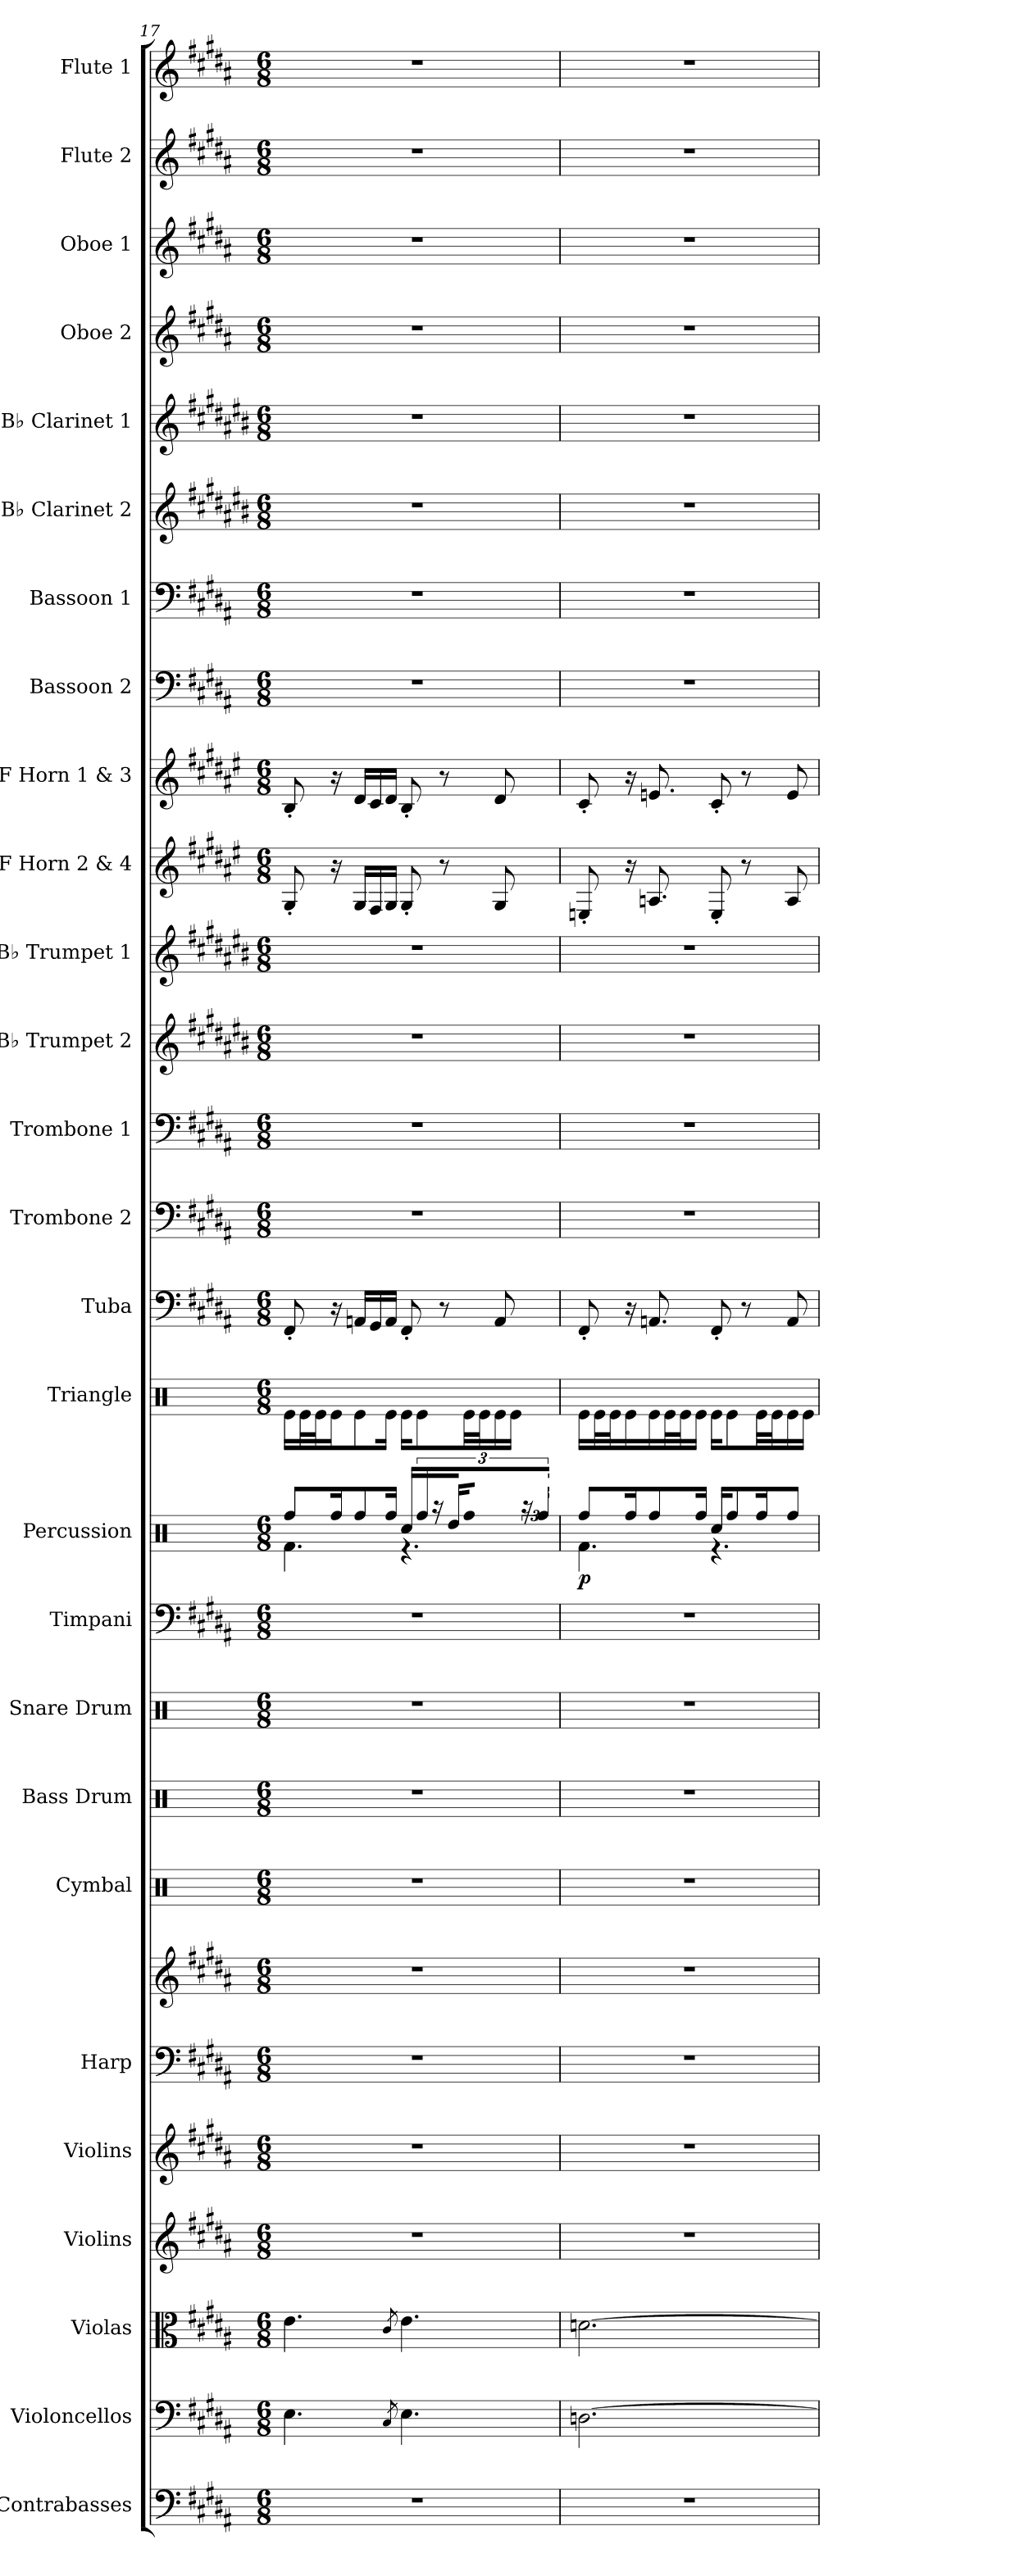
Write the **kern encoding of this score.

**kern	**kern	**kern	**kern	**kern	**kern	**kern	**kern	**kern	**kern	**kern	**kern	**dynam	**kern	**kern	**kern	**kern	**kern	**kern	**kern	**kern	**kern	**kern	**kern	**kern	**kern	**kern	**kern	**kern
*part27	*part26	*part25	*part24	*part23	*part22	*part22	*part21	*part20	*part19	*part18	*part17	*part17	*part16	*part15	*part14	*part13	*part12	*part11	*part10	*part9	*part8	*part7	*part6	*part5	*part4	*part3	*part2	*part1
*staff28	*staff27	*staff26	*staff25	*staff24	*staff23	*staff22	*staff21	*staff20	*staff19	*staff18	*staff17	*staff17	*staff16	*staff15	*staff14	*staff13	*staff12	*staff11	*staff10	*staff9	*staff8	*staff7	*staff6	*staff5	*staff4	*staff3	*staff2	*staff1
*I"Contrabasses	*I"Violoncellos	*I"Violas	*I"Violins	*I"Violins	*I"Harp	*	*I"Cymbal	*I"Bass Drum	*I"Snare Drum	*I"Timpani	*I"Percussion	*	*I"Triangle	*I"Tuba	*I"Trombone 2	*I"Trombone 1	*I"B♭ Trumpet 2	*I"B♭ Trumpet 1	*I"F Horn 2 &amp; 4	*I"F Horn 1 &amp; 3	*I"Bassoon 2	*I"Bassoon 1	*I"B♭ Clarinet 2	*I"B♭ Clarinet 1	*I"Oboe 2	*I"Oboe 1	*I"Flute 2	*I"Flute 1
*I'Cbs.	*I'Vcs.	*I'Vlas.	*I'Vlns.	*I'Vlns.	*I'Hrp.	*	*I'Cym.	*I'B. Dr.	*I'Sn. Dr.	*I'Timp.	*I'Perc.	*	*I'Trgl.	*I'Tba.	*I'Tbn. 2	*I'Tbn. 1	*I'B♭ Tpt. 2	*I'B♭ Tpt. 1	*I'F Hn. 2 4	*I'F Hn. 1 3	*I'Bsn. 2	*I'Bsn. 1	*I'B♭ Cl. 2	*I'B♭ Cl. 1	*I'Ob. 2	*I'Ob. 1	*I'Fl. 2	*I'Fl. 1
*clefF4	*clefF4	*clefC3	*clefG2	*clefG2	*clefF4	*clefG2	*clefX	*clefX	*clefX	*clefF4	*clefX	*	*clefX	*clefF4	*clefF4	*clefF4	*clefG2	*clefG2	*clefG2	*clefG2	*clefF4	*clefF4	*clefG2	*clefG2	*clefG2	*clefG2	*clefG2	*clefG2
*ITrd7c12	*	*	*	*	*	*	*	*	*	*	*	*	*	*	*	*	*ITrd1c2	*ITrd1c2	*ITrd4c7	*ITrd4c7	*	*	*ITrd1c2	*ITrd1c2	*	*	*	*
*k[f#c#g#d#a#]	*k[f#c#g#d#a#]	*k[f#c#g#d#a#]	*k[f#c#g#d#a#]	*k[f#c#g#d#a#]	*k[f#c#g#d#a#]	*k[f#c#g#d#a#]	*k[]	*k[]	*k[]	*k[f#c#g#d#a#]	*k[]	*	*k[]	*k[f#c#g#d#a#]	*k[f#c#g#d#a#]	*k[f#c#g#d#a#]	*k[f#c#g#d#a#]	*k[f#c#g#d#a#]	*k[f#c#g#d#a#]	*k[f#c#g#d#a#]	*k[f#c#g#d#a#]	*k[f#c#g#d#a#]	*k[f#c#g#d#a#]	*k[f#c#g#d#a#]	*k[f#c#g#d#a#]	*k[f#c#g#d#a#]	*k[f#c#g#d#a#]	*k[f#c#g#d#a#]
*M6/8	*M6/8	*M6/8	*M6/8	*M6/8	*M6/8	*M6/8	*M6/8	*M6/8	*M6/8	*M6/8	*M6/8	*	*M6/8	*M6/8	*M6/8	*M6/8	*M6/8	*M6/8	*M6/8	*M6/8	*M6/8	*M6/8	*M6/8	*M6/8	*M6/8	*M6/8	*M6/8	*M6/8
=17	=17	=17	=17	=17	=17	=17	=17	=17	=17	=17	=17	=17	=17	=17	=17	=17	=17	=17	=17	=17	=17	=17	=17	=17	=17	=17	=17	=17
*	*	*	*	*	*	*	*	*	*	*	*^	*	*	*	*	*	*	*	*	*	*	*	*	*	*	*	*	*
2.r	4.E\	4.e\	2.r	2.r	2.r	2.r	2.r	2.r	2.r	2.r	8Rff/L	4.Rf\	.	16Re\LL	8FF#'/	2.r	2.r	2.r	2.r	8C#'/	8E'/	2.r	2.r	2.r	2.r	2.r	2.r	2.r	2.r
.	.	.	.	.	.	.	.	.	.	.	.	.	.	32Re\L	.	.	.	.	.	.	.	.	.	.	.	.	.	.	.
.	.	.	.	.	.	.	.	.	.	.	.	.	.	32Re\J	.	.	.	.	.	.	.	.	.	.	.	.	.	.	.
.	.	.	.	.	.	.	.	.	.	.	16Rff/K	.	.	16Re\J	16r	.	.	.	.	16r	16r	.	.	.	.	.	.	.	.
.	.	.	.	.	.	.	.	.	.	.	8Rff/	.	.	8Re\	16AAn/LL	.	.	.	.	16C#/LL	16G#/LL	.	.	.	.	.	.	.	.
.	.	.	.	.	.	.	.	.	.	.	.	.	.	.	16GG#/	.	.	.	.	16BB/	16F#/	.	.	.	.	.	.	.	.
.	.	.	.	.	.	.	.	.	.	.	16Rff/Jk	.	.	16Re\Jk	16AA/JJ	.	.	.	.	16C#/JJ	16G#/JJ	.	.	.	.	.	.	.	.
.	8qC#/	8qc#/	.	.	.	.	.	.	.	.	.	.	.	.	.	.	.	.	.	.	.	.	.	.	.	.	.	.	.
.	4.E\	4.e\	.	.	.	.	.	.	.	.	16Rcc/LL	4.r	.	16Re\KL	8FF#'/	.	.	.	.	8C#'/	8E'/	.	.	.	.	.	.	.	.
.	.	.	.	.	.	.	.	.	.	.	24Rff/JJ	.	.	8Re\	.	.	.	.	.	.	.	.	.	.	.	.	.	.	.
.	.	.	.	.	.	.	.	.	.	.	24r	.	.	.	.	.	.	.	.	.	.	.	.	.	.	.	.	.	.
.	.	.	.	.	.	.	.	.	.	.	.	.	.	.	8r	.	.	.	.	8r	8r	.	.	.	.	.	.	.	.
.	.	.	.	.	.	.	.	.	.	.	24Rdd/LL	.	.	.	.	.	.	.	.	.	.	.	.	.	.	.	.	.	.
.	.	.	.	.	.	.	.	.	.	.	16Rff/JJ	.	.	32Re\LL	.	.	.	.	.	.	.	.	.	.	.	.	.	.	.
.	.	.	.	.	.	.	.	.	.	.	.	.	.	32Re\J	.	.	.	.	.	.	.	.	.	.	.	.	.	.	.
.	.	.	.	.	.	.	.	.	.	.	24r	.	.	16Re\	8AA/	.	.	.	.	8C#/	8G#/	.	.	.	.	.	.	.	.
.	.	.	.	.	.	.	.	.	.	.	24Rff/LL	.	.	.	.	.	.	.	.	.	.	.	.	.	.	.	.	.	.
.	.	.	.	.	.	.	.	.	.	.	.	.	.	16Re\JJ	.	.	.	.	.	.	.	.	.	.	.	.	.	.	.
.	.	.	.	.	.	.	.	.	.	.	24R/JJ	.	.	.	.	.	.	.	.	.	.	.	.	.	.	.	.	.	.
!!LO:PB:g=z
=18	=18	=18	=18	=18	=18	=18	=18	=18	=18	=18	=18	=18	=18	=18	=18	=18	=18	=18	=18	=18	=18	=18	=18	=18	=18	=18	=18	=18	=18
!	!	!	!	!	!	!	!	!	!	!	!	!	!LO:DY:b	!	!	!	!	!	!	!	!	!	!	!	!	!	!	!	!
2.r	[2.Dn\	[2.dn\	2.r	2.r	2.r	2.r	2.r	2.r	2.r	2.r	8Rff/L	4.Rf\	p	16Re\LL	8FF#'/	2.r	2.r	2.r	2.r	8AAn'/	8F#'/	2.r	2.r	2.r	2.r	2.r	2.r	2.r	2.r
.	.	.	.	.	.	.	.	.	.	.	.	.	.	32Re\L	.	.	.	.	.	.	.	.	.	.	.	.	.	.	.
.	.	.	.	.	.	.	.	.	.	.	.	.	.	32Re\J	.	.	.	.	.	.	.	.	.	.	.	.	.	.	.
.	.	.	.	.	.	.	.	.	.	.	16Rff/K	.	.	16Re\	16r	.	.	.	.	16r	16r	.	.	.	.	.	.	.	.
.	.	.	.	.	.	.	.	.	.	.	8Rff/	.	.	16Re\	8.AAn/	.	.	.	.	8.Dn/	8.An/	.	.	.	.	.	.	.	.
.	.	.	.	.	.	.	.	.	.	.	.	.	.	32Re\L	.	.	.	.	.	.	.	.	.	.	.	.	.	.	.
.	.	.	.	.	.	.	.	.	.	.	.	.	.	32Re\J	.	.	.	.	.	.	.	.	.	.	.	.	.	.	.
.	.	.	.	.	.	.	.	.	.	.	16Rff/Jk	.	.	16Re\JJ	.	.	.	.	.	.	.	.	.	.	.	.	.	.	.
.	.	.	.	.	.	.	.	.	.	.	16Rcc/KL	4.r	.	16Re\KL	8FF#'/	.	.	.	.	8AA'/	8F#'/	.	.	.	.	.	.	.	.
.	.	.	.	.	.	.	.	.	.	.	8Rff/	.	.	8Re\	.	.	.	.	.	.	.	.	.	.	.	.	.	.	.
.	.	.	.	.	.	.	.	.	.	.	.	.	.	.	8r	.	.	.	.	8r	8r	.	.	.	.	.	.	.	.
.	.	.	.	.	.	.	.	.	.	.	16Rff/K	.	.	32Re\LL	.	.	.	.	.	.	.	.	.	.	.	.	.	.	.
.	.	.	.	.	.	.	.	.	.	.	.	.	.	32Re\J	.	.	.	.	.	.	.	.	.	.	.	.	.	.	.
.	.	.	.	.	.	.	.	.	.	.	8Rff/J	.	.	16Re\	8AA/	.	.	.	.	8D/	8A/	.	.	.	.	.	.	.	.
.	.	.	.	.	.	.	.	.	.	.	.	.	.	16Re\JJ	.	.	.	.	.	.	.	.	.	.	.	.	.	.	.
*	*	*	*	*	*	*	*	*	*	*	*v	*v	*	*	*	*	*	*	*	*	*	*	*	*	*	*	*	*	*
=	=	=	=	=	=	=	=	=	=	=	=	=	=	=	=	=	=	=	=	=	=	=	=	=	=	=	=	=
*-	*-	*-	*-	*-	*-	*-	*-	*-	*-	*-	*-	*-	*-	*-	*-	*-	*-	*-	*-	*-	*-	*-	*-	*-	*-	*-	*-	*-
